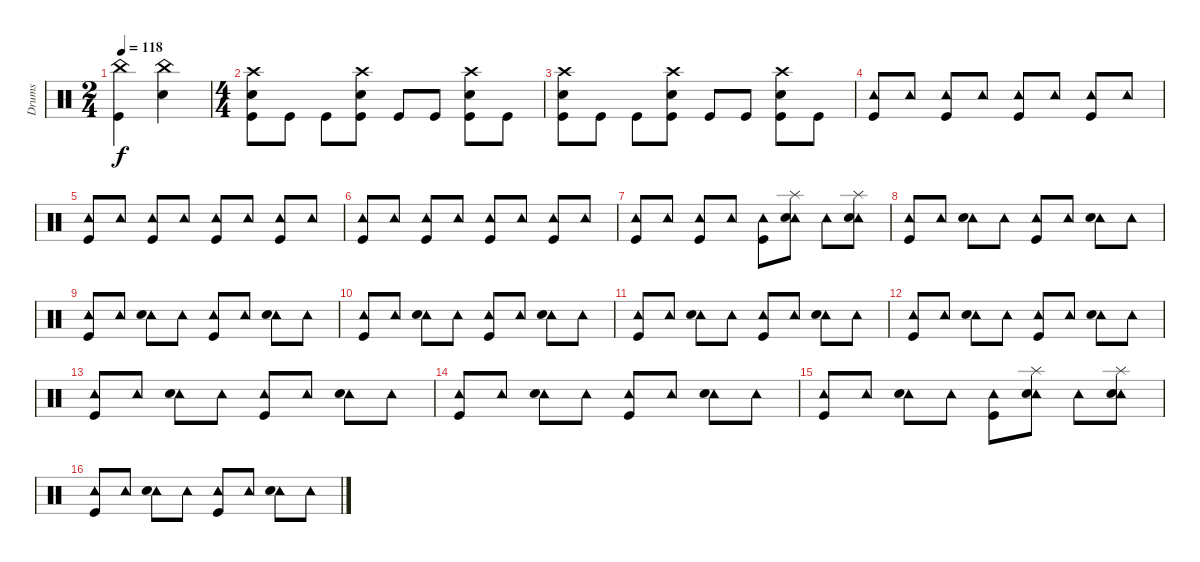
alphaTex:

\track ("Drums" "Drums") {instrument percussion}
\staff {score}
\articulation defaults
\ts (2 4)
\tempo 118
\clef neutral
\ks c
("China (hit)" "Kick (hit)").4{dy f} ("China (hit)" "Snare (hit) 2").4 |
\ts (4 4)
("Crash high (hit)" "Kick (hit)" "Snare (hit) 2").8 "Kick (hit)".8 "Kick (hit)".8 ("Crash high (hit)" "Kick (hit)" "Snare (hit) 2").8 "Kick (hit)".8 "Kick (hit)".8 ("Crash high (hit)" "Kick (hit)" "Snare (hit) 2").8 "Kick (hit)".8 |
("Crash high (hit)" "Kick (hit)" "Snare (hit) 2").8 "Kick (hit)".8 "Kick (hit)".8 ("Crash high (hit)" "Kick (hit)" "Snare (hit) 2").8 "Kick (hit)".8 "Kick (hit)".8 ("Crash high (hit)" "Kick (hit)" "Snare (hit) 2").8 "Kick (hit)".8 |
("Tambourine (hit)" "Kick (hit)").8 "Tambourine (hit)".8 ("Tambourine (hit)" "Kick (hit)").8 "Tambourine (hit)".8 ("Tambourine (hit)" "Kick (hit)").8 "Tambourine (hit)".8 ("Tambourine (hit)" "Kick (hit)").8 "Tambourine (hit)".8 |
("Tambourine (hit)" "Kick (hit)").8 "Tambourine (hit)".8 ("Tambourine (hit)" "Kick (hit)").8 "Tambourine (hit)".8 ("Tambourine (hit)" "Kick (hit)").8 "Tambourine (hit)".8 ("Tambourine (hit)" "Kick (hit)").8 "Tambourine (hit)".8 |
("Tambourine (hit)" "Kick (hit)").8 "Tambourine (hit)".8 ("Tambourine (hit)" "Kick (hit)").8 "Tambourine (hit)".8 ("Tambourine (hit)" "Kick (hit)").8 "Tambourine (hit)".8 ("Tambourine (hit)" "Kick (hit)").8 "Tambourine (hit)".8 |
("Tambourine (hit)" "Kick (hit)").8 "Tambourine (hit)".8 ("Tambourine (hit)" "Kick (hit)").8 "Tambourine (hit)".8 ("Tambourine (hit)" "Kick (hit)").8 ("Tambourine (hit)" "Snare (hit) 2" "Splash (hit)").8 "Tambourine (hit)".8 ("Tambourine (hit)" "Snare (hit) 2" "Splash (hit)").8 |
("Tambourine (hit)" "Kick (hit)").8 "Tambourine (hit)".8 ("Tambourine (hit)" "Snare (hit) 2").8 "Tambourine (hit)".8 ("Tambourine (hit)" "Kick (hit)").8 "Tambourine (hit)".8 ("Tambourine (hit)" "Snare (hit) 2").8 "Tambourine (hit)".8 |
("Tambourine (hit)" "Kick (hit)").8 "Tambourine (hit)".8 ("Tambourine (hit)" "Snare (hit) 2").8 "Tambourine (hit)".8 ("Tambourine (hit)" "Kick (hit)").8 "Tambourine (hit)".8 ("Tambourine (hit)" "Snare (hit) 2").8 "Tambourine (hit)".8 |
("Tambourine (hit)" "Kick (hit)").8 "Tambourine (hit)".8 ("Tambourine (hit)" "Snare (hit) 2").8 "Tambourine (hit)".8 ("Tambourine (hit)" "Kick (hit)").8 "Tambourine (hit)".8 ("Tambourine (hit)" "Snare (hit) 2").8 "Tambourine (hit)".8 |
("Tambourine (hit)" "Kick (hit)").8 "Tambourine (hit)".8 ("Tambourine (hit)" "Snare (hit) 2").8 "Tambourine (hit)".8 ("Tambourine (hit)" "Kick (hit)").8 "Tambourine (hit)".8 ("Tambourine (hit)" "Snare (hit) 2").8 "Tambourine (hit)".8 |
("Tambourine (hit)" "Kick (hit)").8 "Tambourine (hit)".8 ("Tambourine (hit)" "Snare (hit) 2").8 "Tambourine (hit)".8 ("Tambourine (hit)" "Kick (hit)").8 "Tambourine (hit)".8 ("Tambourine (hit)" "Snare (hit) 2").8 "Tambourine (hit)".8 |
("Tambourine (hit)" "Kick (hit)").8 "Tambourine (hit)".8 ("Tambourine (hit)" "Snare (hit) 2").8 "Tambourine (hit)".8 ("Tambourine (hit)" "Kick (hit)").8 "Tambourine (hit)".8 ("Tambourine (hit)" "Snare (hit) 2").8 "Tambourine (hit)".8 |
("Tambourine (hit)" "Kick (hit)").8 "Tambourine (hit)".8 ("Tambourine (hit)" "Snare (hit) 2").8 "Tambourine (hit)".8 ("Tambourine (hit)" "Kick (hit)").8 "Tambourine (hit)".8 ("Tambourine (hit)" "Snare (hit) 2").8 "Tambourine (hit)".8 |
("Tambourine (hit)" "Kick (hit)").8 "Tambourine (hit)".8 ("Tambourine (hit)" "Snare (hit) 2").8 "Tambourine (hit)".8 ("Tambourine (hit)" "Kick (hit)").8 ("Tambourine (hit)" "Snare (hit) 2" "Splash (hit)").8 "Tambourine (hit)".8 ("Tambourine (hit)" "Snare (hit) 2" "Splash (hit)").8 |
("Tambourine (hit)" "Kick (hit)").8 "Tambourine (hit)".8 ("Tambourine (hit)" "Snare (hit) 2").8 "Tambourine (hit)".8 ("Tambourine (hit)" "Kick (hit)").8 "Tambourine (hit)".8 ("Tambourine (hit)" "Snare (hit) 2").8 "Tambourine (hit)".8
